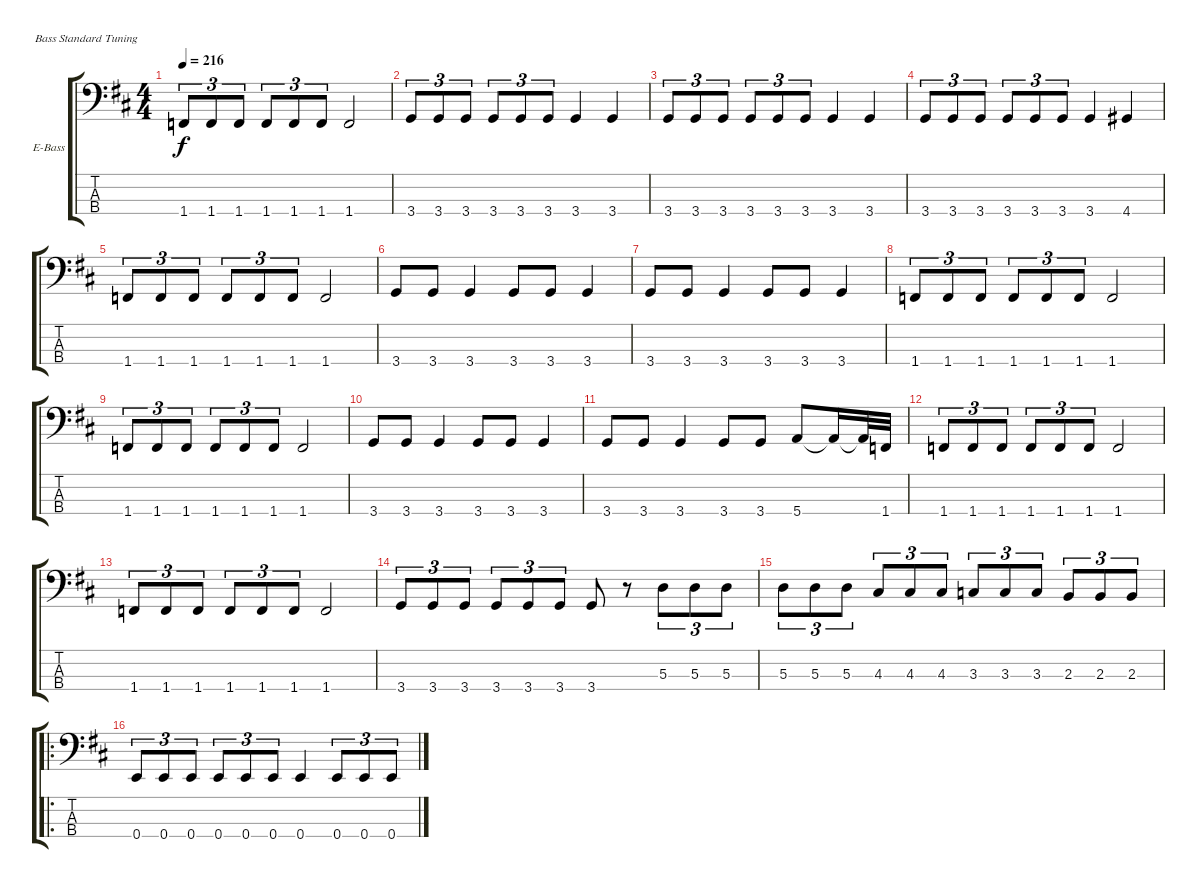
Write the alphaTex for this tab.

\bracketExtendMode groupsimilarinstruments
\firstSystemTrackNameOrientation horizontal
\otherSystemsTrackNameOrientation horizontal
\track ("Bass" "E-Bass") {instrument electricbasspick}
\staff {score tabs}
\tuning (G2 D2 A1 E1)
\ts (4 4)
\tempo 216
\clef f4
\scale
1.06305
\ks d
1.4.8{tu (3 2) dy f} 1.4.8{tu (3 2)} 1.4.8{tu (3 2)} 1.4.8{tu (3 2)} 1.4.8{tu (3 2)} 1.4.8{tu (3 2)} 1.4.2 |
\scale
0.936948 3.4.8{tu (3 2)} 3.4.8{tu (3 2)} 3.4.8{tu (3 2)} 3.4.8{tu (3 2)} 3.4.8{tu (3 2)} 3.4.8{tu (3 2)} 3.4.4 3.4.4 |
\scale
1.06305 3.4.8{tu (3 2)} 3.4.8{tu (3 2)} 3.4.8{tu (3 2)} 3.4.8{tu (3 2)} 3.4.8{tu (3 2)} 3.4.8{tu (3 2)} 3.4.4 3.4.4 |
\scale
0.936948 3.4.8{tu (3 2)} 3.4.8{tu (3 2)} 3.4.8{tu (3 2)} 3.4.8{tu (3 2)} 3.4.8{tu (3 2)} 3.4.8{tu (3 2)} 3.4.4 4.4.4 |
\scale
1.06305 1.4.8{tu (3 2)} 1.4.8{tu (3 2)} 1.4.8{tu (3 2)} 1.4.8{tu (3 2)} 1.4.8{tu (3 2)} 1.4.8{tu (3 2)} 1.4.2 |
\scale
0.936948 3.4.8 3.4.8 3.4.4 3.4.8 3.4.8 3.4.4 |
\scale
1.06305 3.4.8 3.4.8 3.4.4 3.4.8 3.4.8 3.4.4 |
\scale
0.936948 1.4.8{tu (3 2)} 1.4.8{tu (3 2)} 1.4.8{tu (3 2)} 1.4.8{tu (3 2)} 1.4.8{tu (3 2)} 1.4.8{tu (3 2)} 1.4.2 |
\scale
1.06305 1.4.8{tu (3 2)} 1.4.8{tu (3 2)} 1.4.8{tu (3 2)} 1.4.8{tu (3 2)} 1.4.8{tu (3 2)} 1.4.8{tu (3 2)} 1.4.2 |
\scale
0.936948 3.4.8 3.4.8 3.4.4 3.4.8 3.4.8 3.4.4 |
\scale
1.06305 3.4.8 3.4.8 3.4.4 3.4.8 3.4.8 5.4.8 5.4{t}.16 5.4{t}.32 1.4.32 |
\scale
0.936948 1.4.8{tu (3 2)} 1.4.8{tu (3 2)} 1.4.8{tu (3 2)} 1.4.8{tu (3 2)} 1.4.8{tu (3 2)} 1.4.8{tu (3 2)} 1.4.2 |
\scale
1.06305 1.4.8{tu (3 2)} 1.4.8{tu (3 2)} 1.4.8{tu (3 2)} 1.4.8{tu (3 2)} 1.4.8{tu (3 2)} 1.4.8{tu (3 2)} 1.4.2 |
\scale
0.936948 3.4.8{tu (3 2)} 3.4.8{tu (3 2)} 3.4.8{tu (3 2)} 3.4.8{tu (3 2)} 3.4.8{tu (3 2)} 3.4.8{tu (3 2)} 3.4.8 r.8 5.3.8{tu (3 2)} 5.3.8{tu (3 2)} 5.3.8{tu (3 2)} |
\scale
1.06305 5.3.8{tu (3 2)} 5.3.8{tu (3 2)} 5.3.8{tu (3 2)} 4.3.8{tu (3 2)} 4.3.8{tu (3 2)} 4.3.8{tu (3 2)} 3.3.8{tu (3 2)} 3.3.8{tu (3 2)} 3.3.8{tu (3 2)} 2.3.8{tu (3 2)} 2.3.8{tu (3 2)} 2.3.8{tu (3 2)} |
\ro
\scale
0.936948 0.4.8{tu (3 2)} 0.4.8{tu (3 2)} 0.4.8{tu (3 2)} 0.4.8{tu (3 2)} 0.4.8{tu (3 2)} 0.4.8{tu (3 2)} 0.4.4 0.4.8{tu (3 2)} 0.4.8{tu (3 2)} 0.4.8{tu (3 2)}
